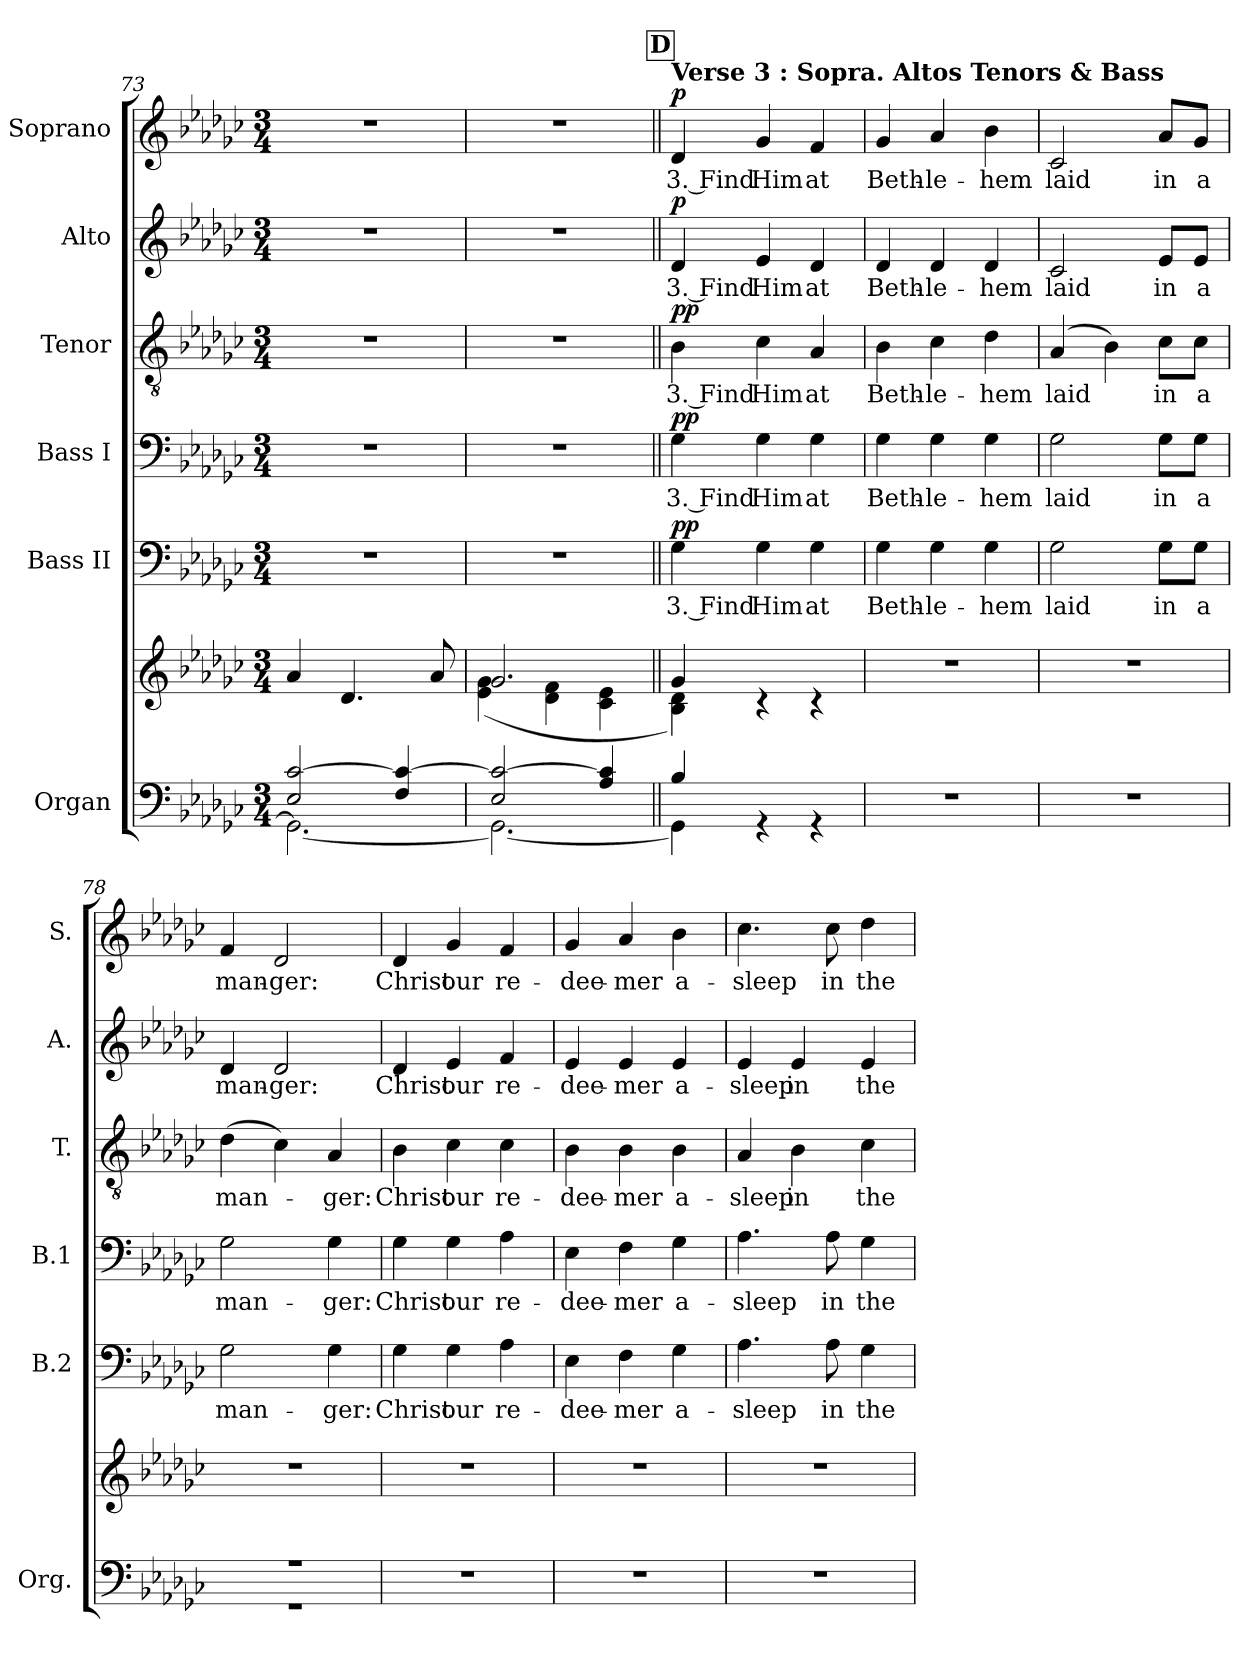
**kern	**kern	**kern	**text	**dynam	**kern	**text	**dynam	**kern	**text	**dynam	**kern	**text	**dynam	**kern	**text	**dynam
*part6	*part6	*part5	*part5	*part5	*part4	*part4	*part4	*part3	*part3	*part3	*part2	*part2	*part2	*part1	*part1	*part1
*staff7	*staff6	*staff5	*staff5	*staff5	*staff4	*staff4	*staff4	*staff3	*staff3	*staff3	*staff2	*staff2	*staff2	*staff1	*staff1	*staff1
*I"Organ	*	*I"Bass II	*	*	*I"Bass I	*	*	*I"Tenor	*	*	*I"Alto	*	*	*I"Soprano	*	*
*I'Org.	*	*I'B.2	*	*	*I'B.1	*	*	*I'T.	*	*	*I'A.	*	*	*I'S.	*	*
!!LO:LB:g=z
*clefF4	*clefG2	*clefF4	*	*	*clefF4	*	*	*clefGv2	*	*	*clefG2	*	*	*clefG2	*	*
*k[b-e-a-d-g-c-]	*k[b-e-a-d-g-c-]	*k[b-e-a-d-g-c-]	*	*	*k[b-e-a-d-g-c-]	*	*	*k[b-e-a-d-g-c-]	*	*	*k[b-e-a-d-g-c-]	*	*	*k[b-e-a-d-g-c-]	*	*
*M3/4	*M3/4	*M3/4	*	*	*M3/4	*	*	*M3/4	*	*	*M3/4	*	*	*M3/4	*	*
=73	=73	=73	=73	=73	=73	=73	=73	=73	=73	=73	=73	=73	=73	=73	=73	=73
*^	*	*	*	*	*	*	*	*	*	*	*	*	*	*	*	*
2E-/ [2c-/	2.GG-\_	4a-/	2.r	.	.	2.r	.	.	2.r	.	.	2.r	.	.	2.r	.	.
.	.	4.d-/	.	.	.	.	.	.	.	.	.	.	.	.	.	.	.
4F/ 4c-/_	.	.	.	.	.	.	.	.	.	.	.	.	.	.	.	.	.
.	.	8a-/	.	.	.	.	.	.	.	.	.	.	.	.	.	.	.
=74	=74	=74	=74	=74	=74	=74	=74	=74	=74	=74	=74	=74	=74	=74	=74	=74	=74
*	*	*^	*	*	*	*	*	*	*	*	*	*	*	*	*	*	*
2E-/ 2c-/_	2.GG-\_	2.g-/	(>4e-\ 4g-\	2.r	.	.	2.r	.	.	2.r	.	.	2.r	.	.	2.r	.	.
.	.	.	4d-\ 4f\	.	.	.	.	.	.	.	.	.	.	.	.	.	.	.
4A-/ 4c-/]	.	.	4c-\ 4e-\	.	.	.	.	.	.	.	.	.	.	.	.	.	.	.
!!LO:REH:place=s1:a:B:fs=16:t=D
=75||	=75||	=75||	=75||	=75||	=75||	=75||	=75||	=75||	=75||	=75||	=75||	=75||	=75||	=75||	=75||	=75||	=75||	=75||
!	!	!	!	!	!	!	!	!	!	!	!	!	!	!	!	!LO:TX:a:B:t=Verse 3 &colon; Sopra. Altos Tenors & Bass	!	!
!	!	!	!	!	!	!LO:DY:a	!	!	!	!	!	!	!	!	!	!	!	!
!	!	!	!	!	!	!LO:DY:n=1:a	!	!	!LO:DY:a	!	!	!	!	!	!	!	!	!
!	!	!	!	!	!	!	!	!	!LO:DY:n=1:a	!	!	!LO:DY:a	!	!	!	!	!	!
!	!	!	!	!	!	!	!	!	!	!	!	!LO:DY:n=1:a	!	!	!LO:DY:a	!	!	!LO:DY:a
4B-/	4GG-\]	4g-/	4B-\ 4d-\)	4G-\	3. Find	p p	4G-\	3. Find	p p	4B-\	3. Find	p p	4d-/	3. Find	p	4d-/	3. Find	p
4rGG	2ryy	4rc	2ryy	4G-\	Him	.	4G-\	Him	.	4c-\	Him	.	4e-/	Him	.	4g-/	Him	.
4rGG	.	4rc	.	4G-\	at	.	4G-\	at	.	4A-/	at	.	4d-/	at	.	4f/	at	.
*v	*v	*	*	*	*	*	*	*	*	*	*	*	*	*	*	*	*	*
*	*v	*v	*	*	*	*	*	*	*	*	*	*	*	*	*	*	*
=76	=76	=76	=76	=76	=76	=76	=76	=76	=76	=76	=76	=76	=76	=76	=76	=76
2.r	2.r	4G-\	Beth-	.	4G-\	Beth-	.	4B-\	Beth-	.	4d-/	Beth-	.	4g-/	Beth-	.
.	.	4G-\	-le-	.	4G-\	-le-	.	4c-\	-le-	.	4d-/	-le-	.	4a-/	-le-	.
.	.	4G-\	-hem	.	4G-\	-hem	.	4d-\	-hem	.	4d-/	-hem	.	4b-\	-hem	.
=77	=77	=77	=77	=77	=77	=77	=77	=77	=77	=77	=77	=77	=77	=77	=77	=77
2.r	2.r	2G-\	laid	.	2G-\	laid	.	(4A-/	laid	.	2c-/	laid	.	2c-/	laid	.
.	.	.	.	.	.	.	.	4B-\)	.	.	.	.	.	.	.	.
.	.	8G-\L	in	.	8G-\L	in	.	8c-\L	in	.	8e-/L	in	.	8a-/L	in	.
.	.	8G-\J	a	.	8G-\J	a	.	8c-\J	a	.	8e-/J	a	.	8g-/J	a	.
!!LO:PB:g=z
=78	=78	=78	=78	=78	=78	=78	=78	=78	=78	=78	=78	=78	=78	=78	=78	=78
*^	*	*	*	*	*	*	*	*	*	*	*	*	*	*	*	*
2.r	2.r	2.r	2G-\	man-	.	2G-\	man-	.	(4d-\	man-	.	4d-/	man-	.	4f/	man-	.
.	.	.	.	.	.	.	.	.	4c-\)	.	.	2d-/	-ger:	.	2d-/	-ger:	.
.	.	.	4G-\	-ger:	.	4G-\	-ger:	.	4A-/	-ger:	.	.	.	.	.	.	.
*v	*v	*	*	*	*	*	*	*	*	*	*	*	*	*	*	*	*
=79	=79	=79	=79	=79	=79	=79	=79	=79	=79	=79	=79	=79	=79	=79	=79	=79
2.r	2.r	4G-\	Christ	.	4G-\	Christ	.	4B-\	Christ	.	4d-/	Christ	.	4d-/	Christ	.
.	.	4G-\	our	.	4G-\	our	.	4c-\	our	.	4e-/	our	.	4g-/	our	.
.	.	4A-\	re-	.	4A-\	re-	.	4c-\	re-	.	4f/	re-	.	4f/	re-	.
=80	=80	=80	=80	=80	=80	=80	=80	=80	=80	=80	=80	=80	=80	=80	=80	=80
2.r	2.r	4E-\	-dee-	.	4E-\	-dee-	.	4B-\	-dee-	.	4e-/	-dee-	.	4g-/	-dee-	.
.	.	4F\	-mer	.	4F\	-mer	.	4B-\	-mer	.	4e-/	-mer	.	4a-/	-mer	.
.	.	4G-\	a-	.	4G-\	a-	.	4B-\	a-	.	4e-/	a-	.	4b-\	a-	.
=81	=81	=81	=81	=81	=81	=81	=81	=81	=81	=81	=81	=81	=81	=81	=81	=81
2.r	2.r	4.A-\	-sleep	.	4.A-\	-sleep	.	4A-/	-sleep	.	4e-/	-sleep	.	4.cc-\	-sleep	.
.	.	.	.	.	.	.	.	4B-\	in	.	4e-/	in	.	.	.	.
.	.	8A-\	in	.	8A-\	in	.	.	.	.	.	.	.	8cc-\	in	.
.	.	4G-\	the	.	4G-\	the	.	4c-\	the	.	4e-/	the	.	4dd-\	the	.
=	=	=	=	=	=	=	=	=	=	=	=	=	=	=	=	=
*-	*-	*-	*-	*-	*-	*-	*-	*-	*-	*-	*-	*-	*-	*-	*-	*-
